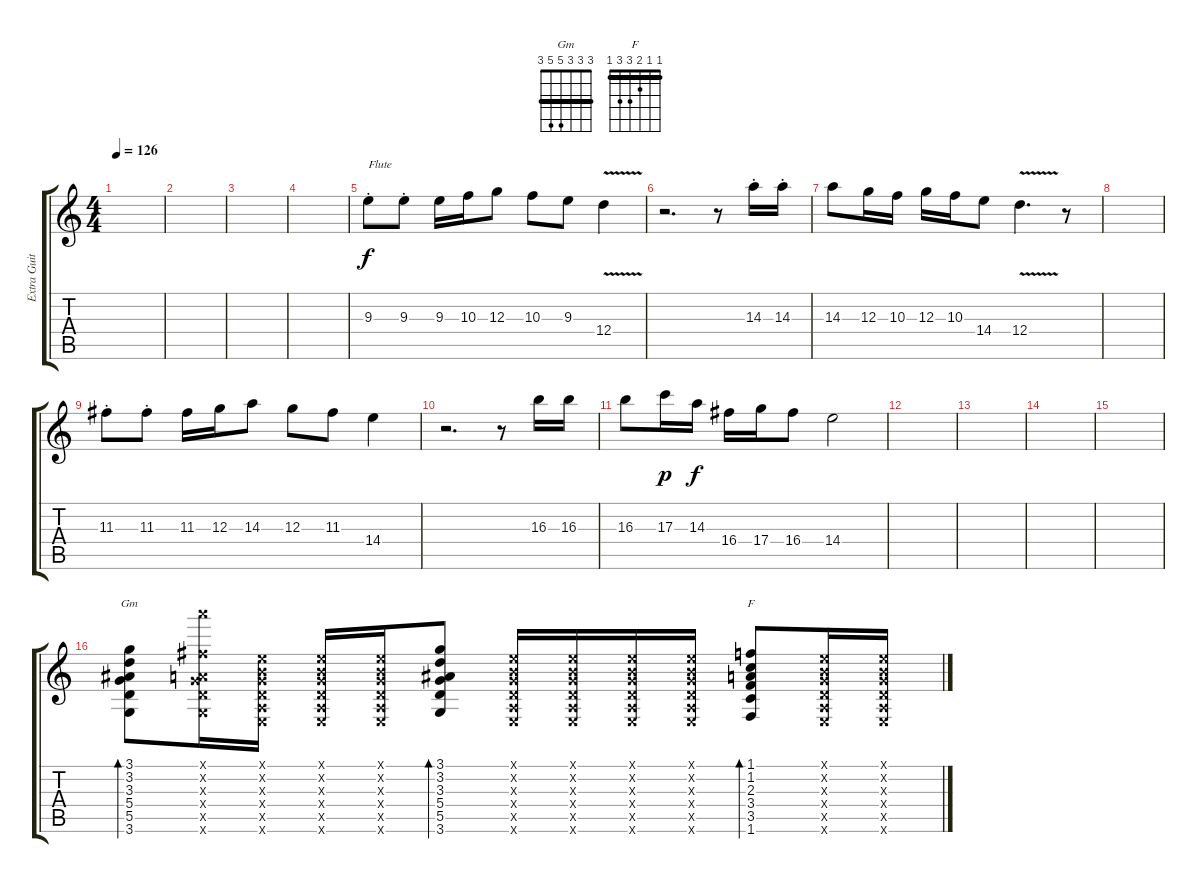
\track ("Extra Guitar" "Extra Guit") {instrument electricguitarclean}
\staff {score tabs}
\tuning (E4 B3 G3 D3 A2 E2) {hide}
\chord ("Gm" 3 3 3 5 5 3) {barre 3}
\chord ("F" 1 1 2 3 3 1) {barre 1}
\ts (4 4)
\tempo 126
\clef g2
\ks c
|
|
|
|
9.3{st}.8{txt "Flute" volume 12 balance 6 instrument flute} 9.3{st}.8 9.3.16 10.3.16 12.3.8 10.3.8 9.3.8 12.4{v}.4 |
r.2{d} r.8 14.3{st}.16 14.3{st}.16 |
14.3.8 12.3.16 10.3.16 12.3.16 10.3.16 14.4.8 12.4{v}.4{d} r.8 |
|
11.3{st}.8 11.3{st}.8 11.3.16 12.3.16 14.3.8 12.3.8 11.3.8 14.4.4 |
r.2{d} r.8 16.3.16 16.3.16 |
16.3.8 17.3.16{dy p} 14.3.16{dy f} 16.4.16 17.4.16 16.4.8 14.4.2 |
|
|
|
|
(3.1 3.2 3.3 5.4 5.5 3.6).8{bd 60 ch "Gm" volume 13 balance 8 instrument acousticguitarsteel} (2.1{x} 22.2{x} 2.3{x} 5.4{x} 5.5{x} 3.6{x}).16 (0.1{x} 0.2{x} 0.3{x} 0.4{x} 0.5{x} 0.6{x}).16 (0.1{x} 0.2{x} 0.3{x} 0.4{x} 0.5{x} 0.6{x}).16 (0.1{x} 0.2{x} 0.3{x} 0.4{x} 0.5{x} 0.6{x}).16 (3.1 3.2 3.3 5.4 5.5 3.6).8{bd 60} (0.1{x} 0.2{x} 0.3{x} 0.4{x} 0.5{x} 0.6{x}).16 (0.1{x} 0.2{x} 0.3{x} 0.4{x} 0.5{x} 0.6{x}).16 (0.1{x} 0.2{x} 0.3{x} 0.4{x} 0.5{x} 0.6{x}).16 (0.1{x} 0.2{x} 0.3{x} 0.4{x} 0.5{x} 0.6{x}).16 (1.1 1.2 2.3 3.4 3.5 1.6).8{bd 60 ch "F"} (0.1{x} 0.2{x} 0.3{x} 0.4{x} 0.5{x} 0.6{x}).16 (0.1{x} 0.2{x} 0.3{x} 0.4{x} 0.5{x} 0.6{x}).16
